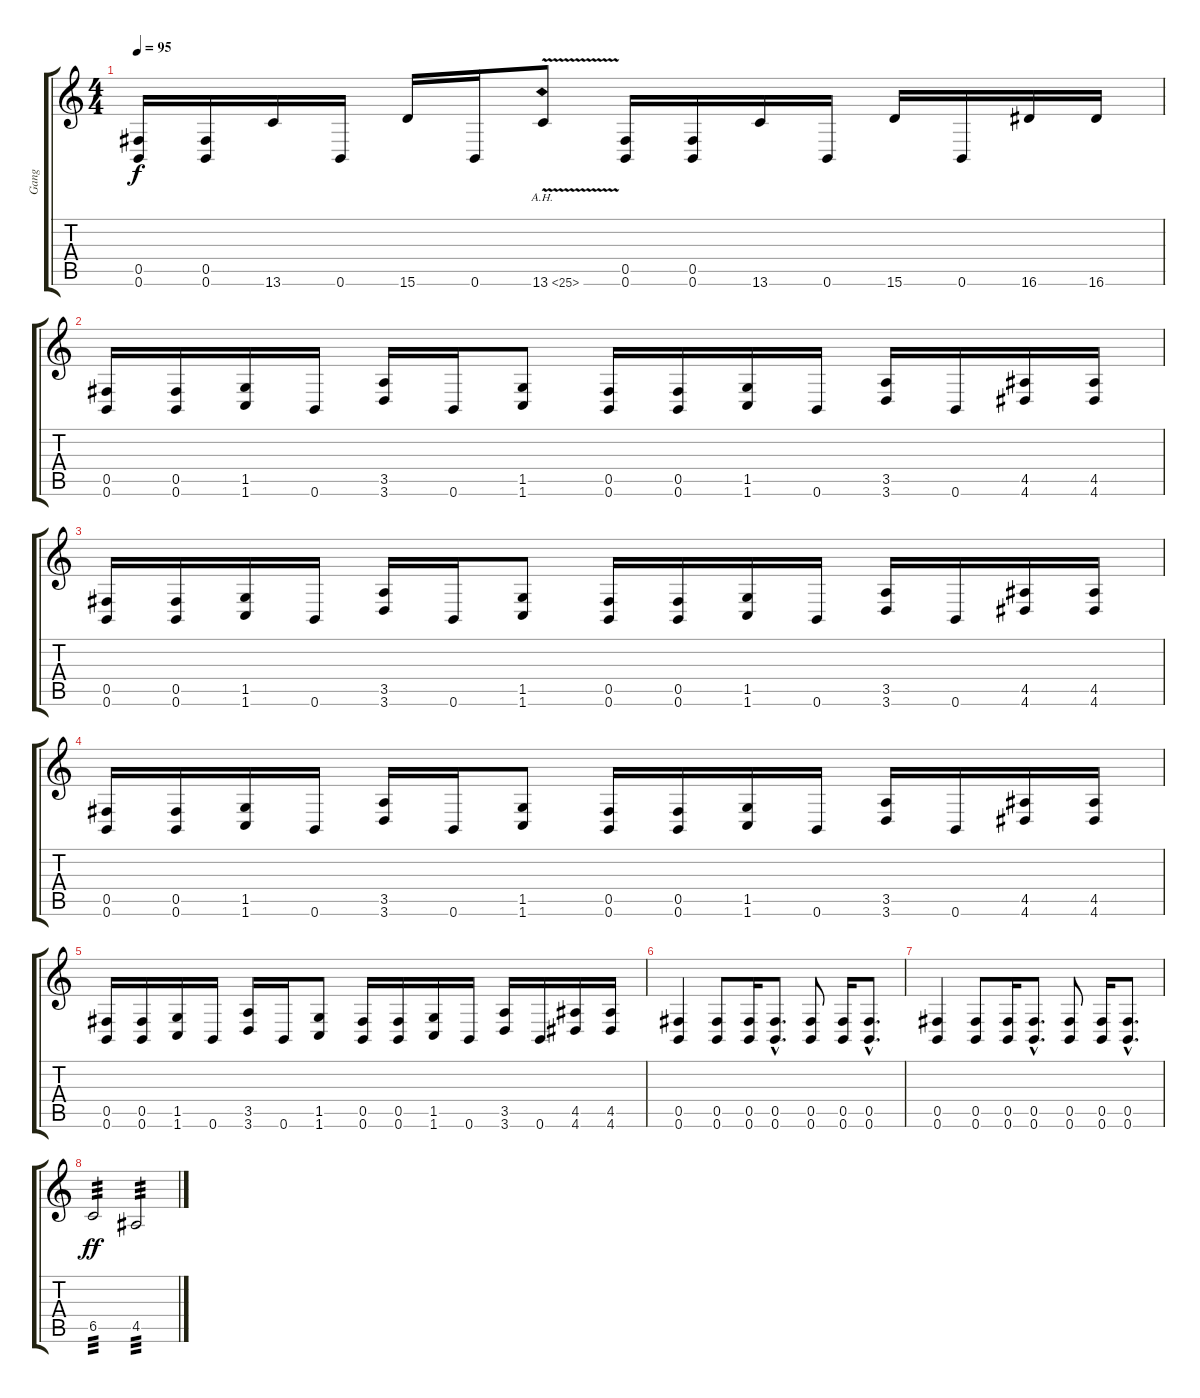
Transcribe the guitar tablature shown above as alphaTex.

\track ("Gang" "Gang") {instrument distortionguitar}
\staff {score tabs}
\tuning (Db4 Ab3 E3 B2 Gb2 B1) {hide}
\ts (4 4)
\tempo 95
\clef g2
\ks c
(0.5 0.6).16{dy f} (0.5 0.6).16 13.6.16 0.6.16 15.6.16 0.6.16 13.6{ah 12 v}.8 (0.5 0.6).16 (0.5 0.6).16 13.6.16 0.6.16 15.6.16 0.6.16 16.6.16 16.6.16 |
(0.5 0.6).16 (0.5 0.6).16 (1.5 1.6).16 0.6.16 (3.5 3.6).16 0.6.16 (1.5 1.6).8 (0.5 0.6).16 (0.5 0.6).16 (1.5 1.6).16 0.6.16 (3.5 3.6).16 0.6.16 (4.5 4.6).16 (4.5 4.6).16 |
(0.5 0.6).16 (0.5 0.6).16 (1.5 1.6).16 0.6.16 (3.5 3.6).16 0.6.16 (1.5 1.6).8 (0.5 0.6).16 (0.5 0.6).16 (1.5 1.6).16 0.6.16 (3.5 3.6).16 0.6.16 (4.5 4.6).16 (4.5 4.6).16 |
(0.5 0.6).16 (0.5 0.6).16 (1.5 1.6).16 0.6.16 (3.5 3.6).16 0.6.16 (1.5 1.6).8 (0.5 0.6).16 (0.5 0.6).16 (1.5 1.6).16 0.6.16 (3.5 3.6).16 0.6.16 (4.5 4.6).16 (4.5 4.6).16 |
(0.5 0.6).16 (0.5 0.6).16 (1.5 1.6).16 0.6.16 (3.5 3.6).16 0.6.16 (1.5 1.6).8 (0.5 0.6).16 (0.5 0.6).16 (1.5 1.6).16 0.6.16 (3.5 3.6).16 0.6.16 (4.5 4.6).16 (4.5 4.6).16 |
(0.5 0.6).4 (0.5 0.6).8 (0.5 0.6).16 (0.5{hac} 0.6{hac}).8{d} (0.5 0.6).8 (0.5 0.6).16 (0.5{hac} 0.6{hac}).8{d} |
(0.5 0.6).4 (0.5 0.6).8 (0.5 0.6).16 (0.5{hac} 0.6{hac}).8{d} (0.5 0.6).8 (0.5 0.6).16 (0.5{hac} 0.6{hac}).8{d} |
6.5.2{tp 3 dy ff} 4.5.2{tp 3}
